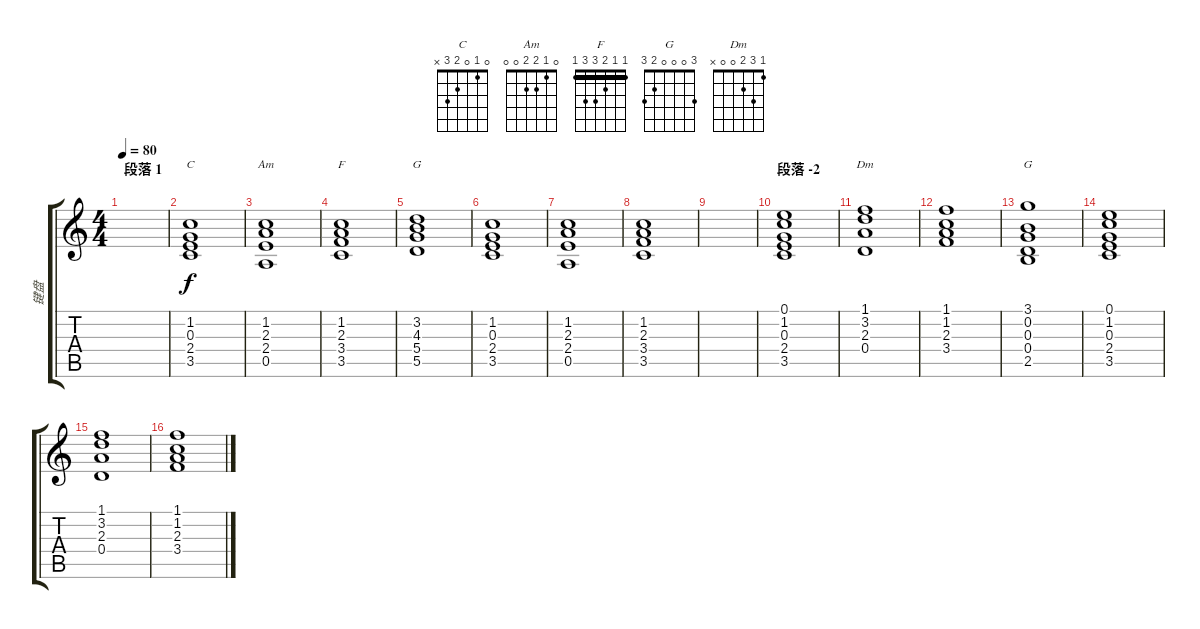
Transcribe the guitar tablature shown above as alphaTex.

\track ("键盘" "键盘") {instrument acousticguitarnylon}
\staff {score tabs}
\tuning (E4 B3 G3 D3 A2 E2) {hide}
\chord ("C" 0 1 0 2 3 x)
\chord ("Am" 0 1 2 2 0 0)
\chord ("F" 1 1 2 3 3 1) {barre 1}
\chord ("G" 3 3 4 5 5 3) {barre 3}
\chord ("Dm" 1 3 2 0 0 x)
\chord ("G" 3 0 0 0 2 3)
\ts (4 4)
\section ("" "段落 1")
\tempo 80
\clef g2
\ks c
|
(1.2 0.3 2.4 3.5).1{ch "C" instrument synthstrings2} |
(1.2 2.3 2.4 0.5).1{ch "Am"} |
(1.2 2.3 3.4 3.5).1{ch "F"} |
(3.2 4.3 5.4 5.5).1{ch "G"} |
(1.2 0.3 2.4 3.5).1 |
(1.2 2.3 2.4 0.5).1 |
(1.2 2.3 3.4 3.5).1 |
|
\section ("" "段落 -2")
(0.1 1.2 0.3 2.4 3.5).1 |
(1.1 3.2 2.3 0.4).1{ch "Dm"} |
(1.1 1.2 2.3 3.4).1 |
(3.1 0.2 0.3 0.4 2.5).1{ch "G"} |
(0.1 1.2 0.3 2.4 3.5).1 |
(1.1 3.2 2.3 0.4).1 |
(1.1 1.2 2.3 3.4).1
